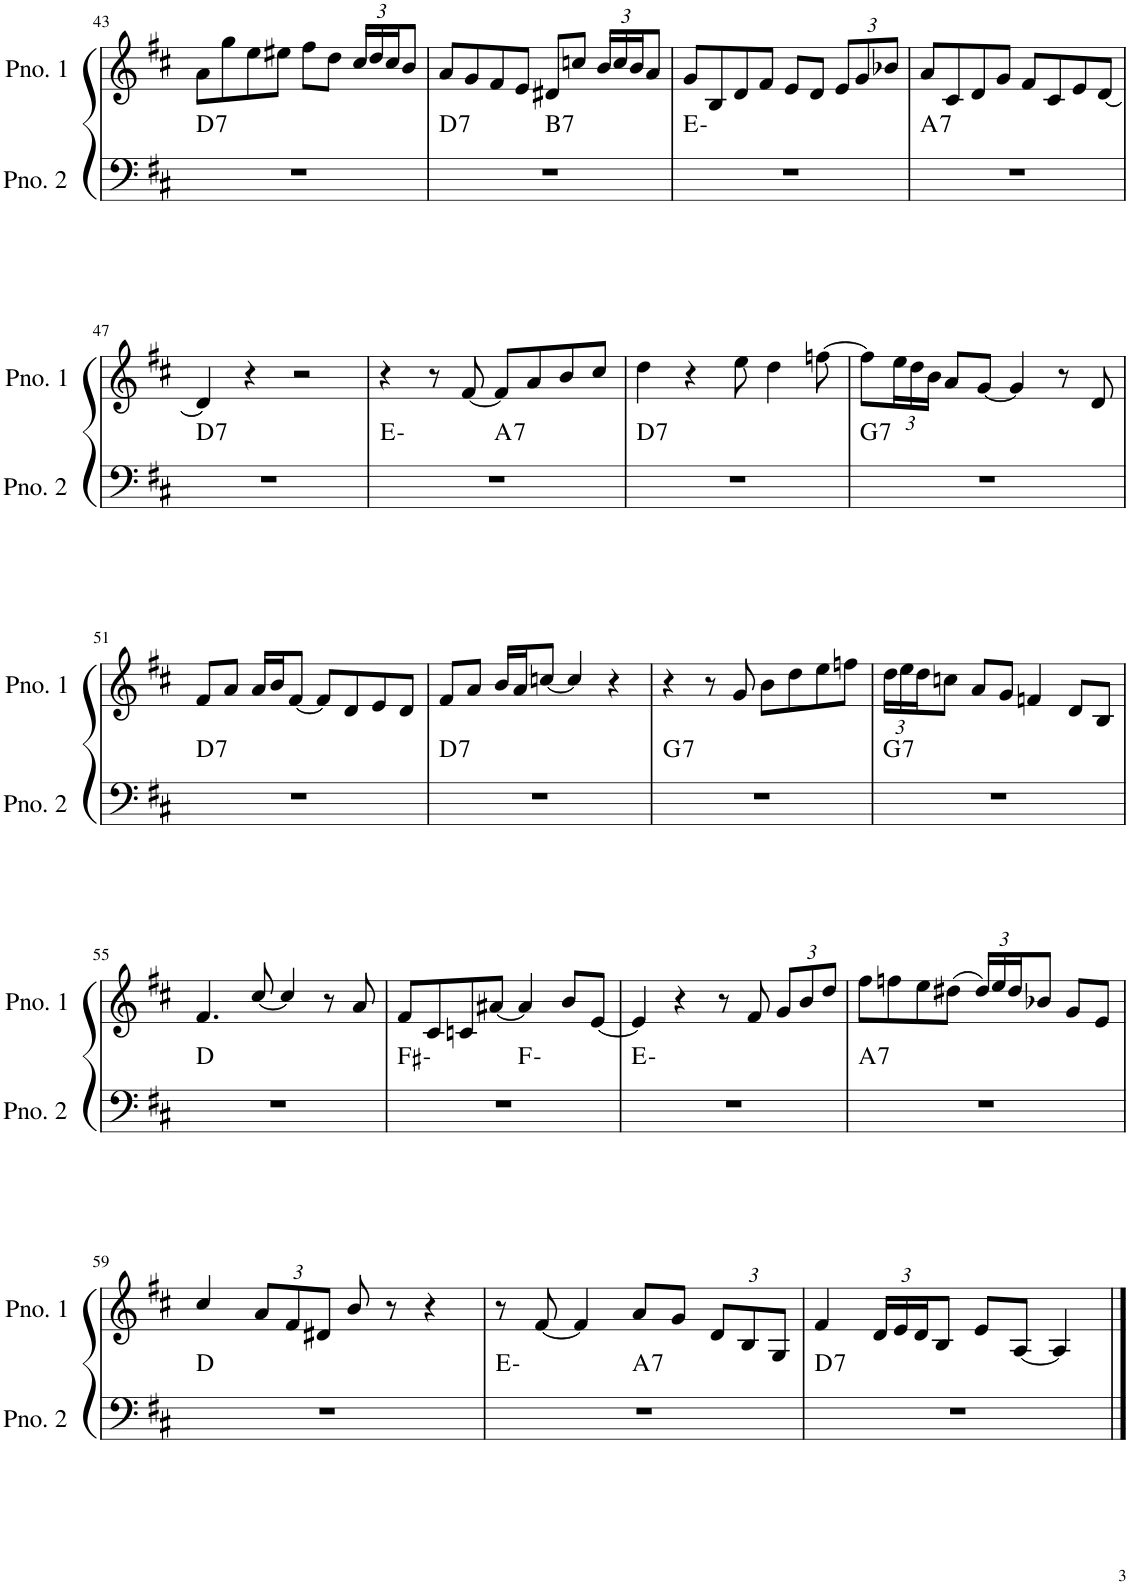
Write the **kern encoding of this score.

**kern	**harte	**kern
*part2	*part2	*part1
*staff2	*	*staff1
*I"ピアノ 2	*	*I"ピアノ 1
!!LO:PB:g=z
*clefF4	*	*clefG2
*k[f#c#]	*	*k[f#c#]
*M4/4	*	*M4/4
=43	=43	=43
!	!LO:H:kt=7	!
1r	D:7	8a\L
.	.	8gg\
.	.	8ee\
.	.	8ee#X\J
.	.	8ff#\L
.	.	8dd\J
*	*	*Xbrackettup
.	.	24cc#/LL
.	.	24dd/
.	.	24cc#/J
.	.	8b/J
=44	=44	=44
!	!LO:H:kt=7	!
*^	*	*
1r	2ryy	D:7	8a/L
.	.	.	8g/
.	.	.	8f#/
.	.	.	8e/J
!	!	!LO:H:kt=7	!
.	2ryy	B:7	8d#X/L
.	.	.	8ccn/J
.	.	.	24b/LL
.	.	.	24cc/
.	.	.	24b/J
.	.	.	8a/J
*v	*v	*	*
=45	=45	=45
1r	E:min	8g/L
.	.	8B/
.	.	8d/
.	.	8f#/J
.	.	8e/L
.	.	8d/J
.	.	12e/L
.	.	12g/
.	.	12b-X/J
=46	=46	=46
!	!LO:H:kt=7	!
1r	A:7	8a/L
.	.	8c#/
.	.	8d/
.	.	8g/J
.	.	8f#/L
.	.	8c#/
.	.	8e/
.	.	[8d/J
!!LO:LB:g=z
=47	=47	=47
!	!LO:H:kt=7	!
1r	D:7	4d/]
.	.	4r
.	.	2r
=48	=48	=48
*^	*	*
1r	2ryy	E:min	4r
.	.	.	8r
.	.	.	[8f#/
!	!	!LO:H:kt=7	!
.	2ryy	A:7	8f#/L]
.	.	.	8a/
.	.	.	8b/
.	.	.	8cc#/J
=49	=49	=49	=49
!	!	!LO:H:kt=7	!
*v	*v	*	*
1r	D:7	4dd\
.	.	4r
.	.	8ee\
.	.	4dd\
.	.	[8ffn\
=50	=50	=50
!	!LO:H:kt=7	!
1r	G:7	8ff\L]
.	.	24ee\L
.	.	24dd\
.	.	24b\JJ
.	.	8a/L
.	.	[8g/J
.	.	4g/]
.	.	8r
.	.	8d/
!!LO:LB:g=z
=51	=51	=51
!	!LO:H:kt=7	!
1r	D:7	8f#/L
.	.	8a/J
.	.	16a/LL
.	.	16b/J
.	.	[8f#/J
.	.	8f#/L]
.	.	8d/
.	.	8e/
.	.	8d/J
=52	=52	=52
!	!LO:H:kt=7	!
1r	D:7	8f#/L
.	.	8a/J
.	.	16b/LL
.	.	16a/J
.	.	[8ccn/J
.	.	4cc/]
.	.	4r
=53	=53	=53
!	!LO:H:kt=7	!
1r	G:7	4r
.	.	8r
.	.	8g/
.	.	8b\L
.	.	8dd\
.	.	8ee\
.	.	8ffn\J
=54	=54	=54
!	!LO:H:kt=7	!
1r	G:7	24dd\LL
.	.	24ee\
.	.	24dd\J
.	.	8ccn\J
.	.	8a/L
.	.	8g/J
.	.	4fn/
.	.	8d/L
.	.	8B/J
!!LO:LB:g=z
=55	=55	=55
1r	D:maj	4.f#/
.	.	[8cc#/
.	.	4cc#/]
.	.	8r
.	.	8a/
=56	=56	=56
*^	*	*
1r	2ryy	F#:min	8f#/L
.	.	.	8c#/
.	.	.	8cn/
.	.	.	[8a#X/J
.	2ryy	F:min	4a#/]
.	.	.	8b/L
.	.	.	[8e/J
*v	*v	*	*
=57	=57	=57
1r	E:min	4e/]
.	.	4r
.	.	8r
.	.	8f#/
.	.	12g/L
.	.	12b/
.	.	12dd/J
=58	=58	=58
!	!LO:H:kt=7	!
1r	A:7	8ff#\L
.	.	8ffn\
.	.	8ee\
.	.	(8dd#X\J
.	.	24dd#/LL)
.	.	24ee/
.	.	24dd#/J
.	.	8b-X/J
.	.	8g/L
.	.	8e/J
!!LO:LB:g=z
=59	=59	=59
1r	D:maj	4cc#/
.	.	12a/L
.	.	12f#/
.	.	12d#X/J
.	.	8b/
.	.	8r
.	.	4r
=60	=60	=60
*^	*	*
1r	2ryy	E:min	8r
.	.	.	[8f#/
.	.	.	4f#/]
!	!	!LO:H:kt=7	!
.	2ryy	A:7	8a/L
.	.	.	8g/J
.	.	.	12d/L
.	.	.	12B/
.	.	.	12G/J
=61	=61	=61	=61
!	!	!LO:H:kt=7	!
*v	*v	*	*
1r	D:7	4f#/
.	.	24d/LL
.	.	24e/
.	.	24d/J
.	.	8B/J
.	.	8e/L
.	.	[8A/J
.	.	4A/]
==	==	==
*-	*-	*-
